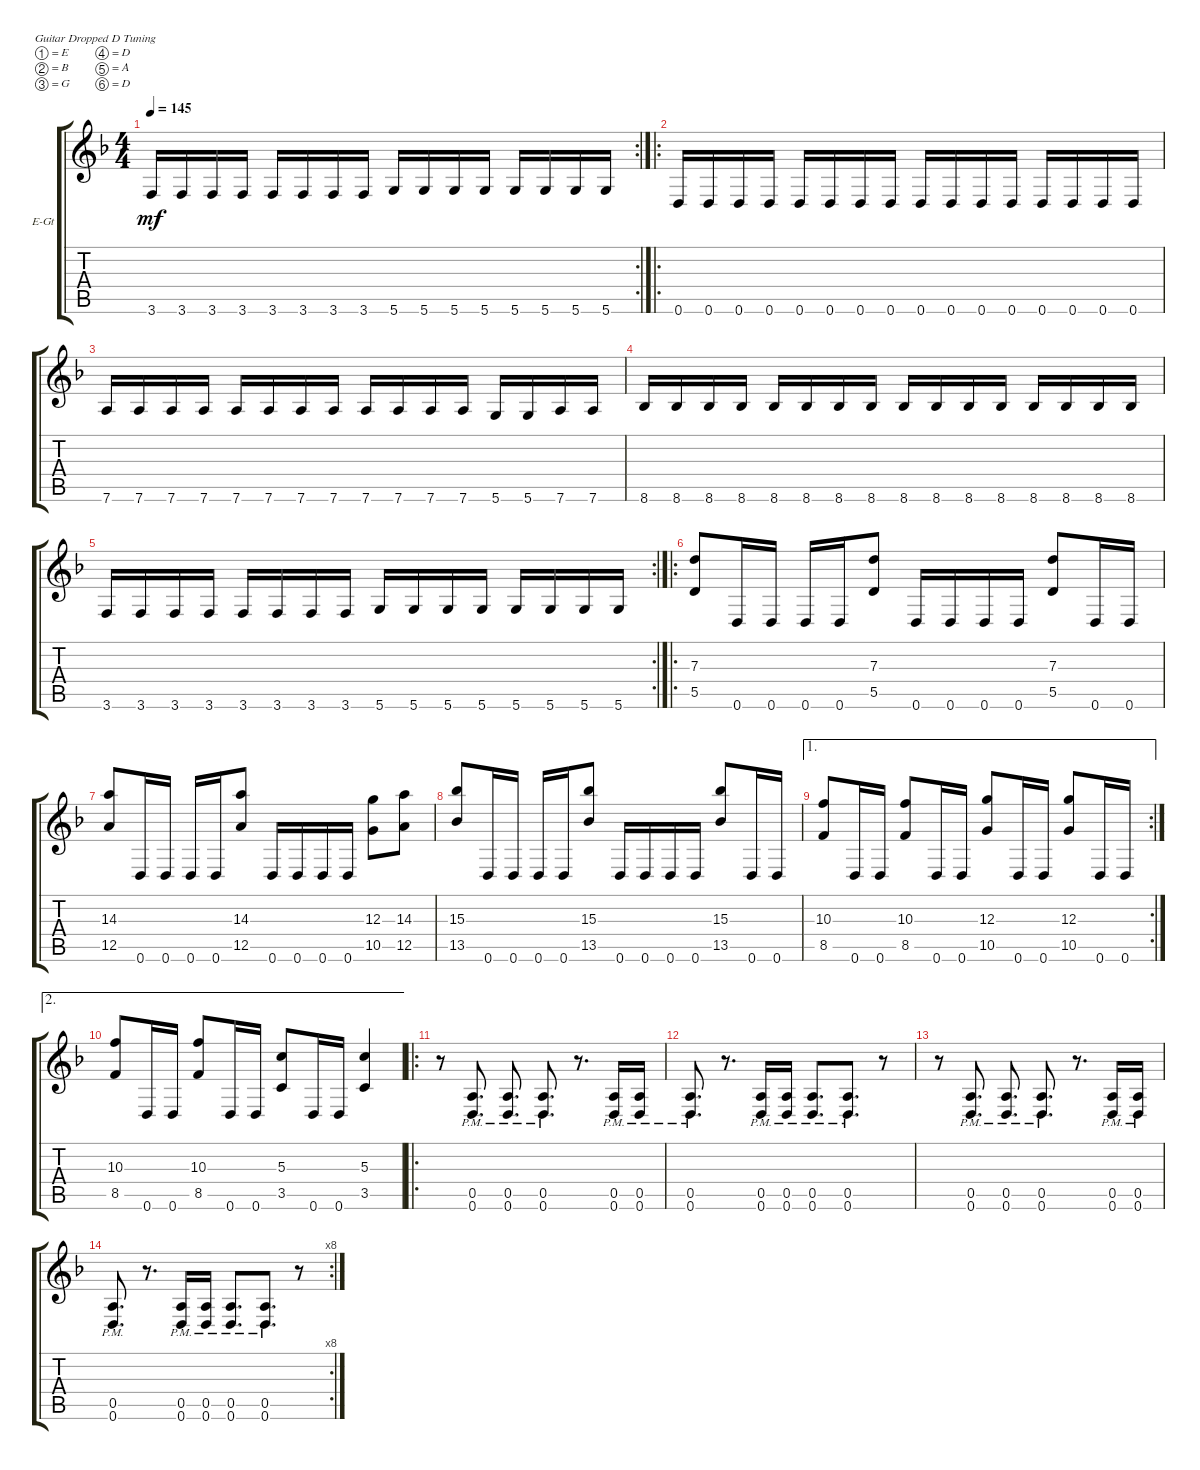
\defaultSystemsLayout 4
\bracketExtendMode groupsimilarinstruments
\firstSystemTrackNameOrientation horizontal
\otherSystemsTrackNameOrientation horizontal
\track ("Electric Guitar 2" "E-Gt") {instrument overdrivenguitar}
\staff {score tabs}
\tuning (E4 B3 G3 D3 A2 D2)
\rc 2
\ts (4 4)
\tempo 145
\clef g2
\ks f
3.6.16{dy mf} 3.6.16 3.6.16 3.6.16 3.6.16 3.6.16 3.6.16 3.6.16 5.6.16 5.6.16 5.6.16 5.6.16 5.6.16 5.6.16 5.6.16 5.6.16 |
\ro
0.6.16 0.6.16 0.6.16 0.6.16 0.6.16 0.6.16 0.6.16 0.6.16 0.6.16 0.6.16 0.6.16 0.6.16 0.6.16 0.6.16 0.6.16 0.6.16 |
7.6.16 7.6.16 7.6.16 7.6.16 7.6.16 7.6.16 7.6.16 7.6.16 7.6.16 7.6.16 7.6.16 7.6.16 5.6.16 5.6.16 7.6.16 7.6.16 |
8.6.16 8.6.16 8.6.16 8.6.16 8.6.16 8.6.16 8.6.16 8.6.16 8.6.16 8.6.16 8.6.16 8.6.16 8.6.16 8.6.16 8.6.16 8.6.16 |
\rc 2
3.6.16 3.6.16 3.6.16 3.6.16 3.6.16 3.6.16 3.6.16 3.6.16 5.6.16 5.6.16 5.6.16 5.6.16 5.6.16 5.6.16 5.6.16 5.6.16 |
\ro
(5.5 7.3).8 0.6.16 0.6.16 0.6.16 0.6.16 (5.5 7.3).8 0.6.16 0.6.16 0.6.16 0.6.16 (5.5 7.3).8 0.6.16 0.6.16 |
(12.5 14.3).8 0.6.16 0.6.16 0.6.16 0.6.16 (12.5 14.3).8 0.6.16 0.6.16 0.6.16 0.6.16 (10.5 12.3).8 (12.5 14.3).8 |
(13.5 15.3).8 0.6.16 0.6.16 0.6.16 0.6.16 (13.5 15.3).8 0.6.16 0.6.16 0.6.16 0.6.16 (13.5 15.3).8 0.6.16 0.6.16 |
\ae 1
\rc 2
(8.5 10.3).8 0.6.16 0.6.16 (8.5 10.3).8 0.6.16 0.6.16 (10.5 12.3).8 0.6.16 0.6.16 (10.5 12.3).8 0.6.16 0.6.16 |
\ae 2
(8.5 10.3).8 0.6.16 0.6.16 (8.5 10.3).8 0.6.16 0.6.16 (3.5 5.3).8 0.6.16 0.6.16 (3.5 5.3).4 |
\ro
r.8 (0.6{pm} 0.5{pm}).8{d} (0.6{pm} 0.5{pm}).8{d} (0.6{pm} 0.5{pm}).8{d} r.8{d} (0.6{pm} 0.5{pm}).16 (0.6{pm} 0.5{pm}).16 |
(0.6{pm} 0.5{pm}).8{d} r.8{d} (0.6{pm} 0.5{pm}).16 (0.6{pm} 0.5{pm}).16 (0.6{pm} 0.5{pm}).8{d} (0.6{pm} 0.5{pm}).8{d} r.8 |
r.8 (0.6{pm} 0.5{pm}).8{d} (0.6{pm} 0.5{pm}).8{d} (0.6{pm} 0.5{pm}).8{d} r.8{d} (0.6{pm} 0.5{pm}).16 (0.6{pm} 0.5{pm}).16 |
\rc 8
(0.6{pm} 0.5{pm}).8{d} r.8{d} (0.6{pm} 0.5{pm}).16 (0.6{pm} 0.5{pm}).16 (0.6{pm} 0.5{pm}).8{d} (0.6{pm} 0.5{pm}).8{d} r.8
